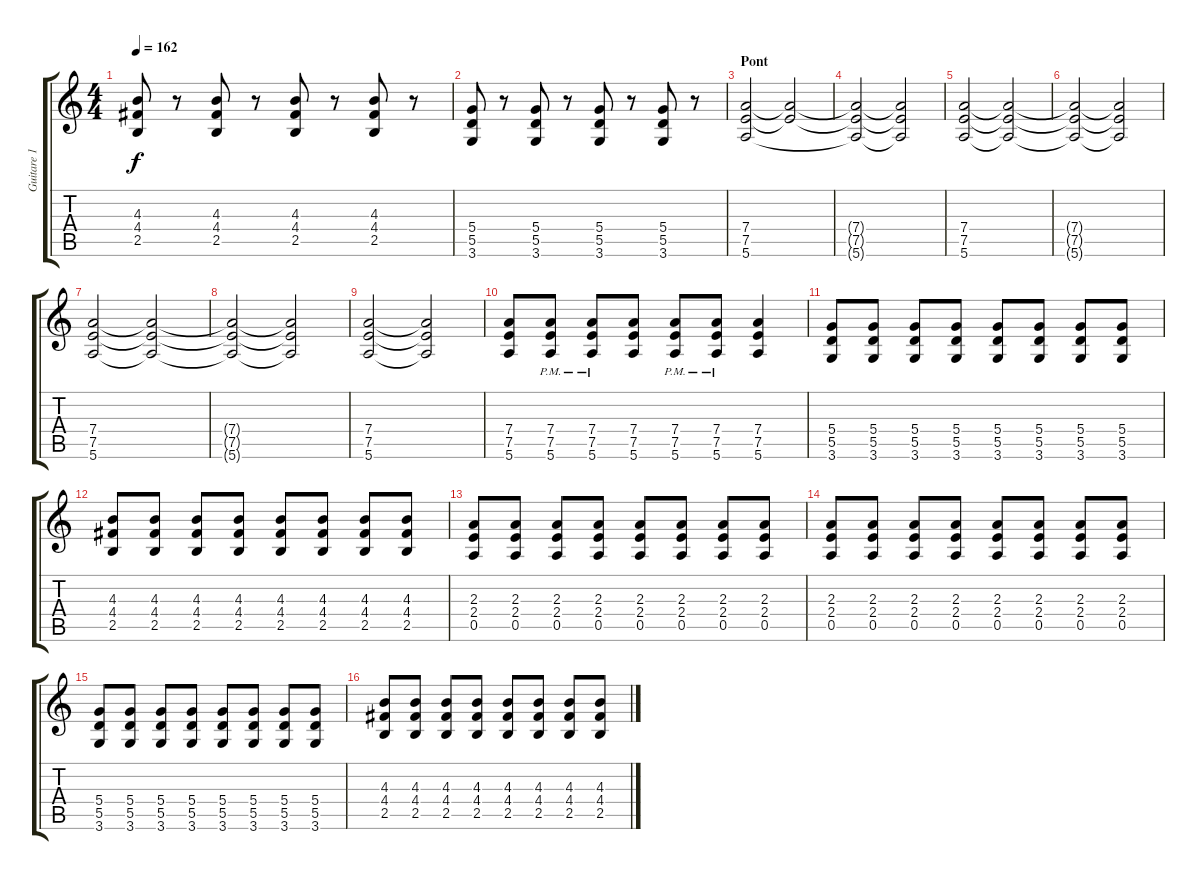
\track ("Guitare 1" "Guitare 1") {instrument distortionguitar}
\staff {score tabs}
\tuning (E4 B3 G3 D3 A2 E2) {hide}
\ts (4 4)
\tempo 162
\clef g2
\ks c
(4.3 4.4 2.5).8{dy f} r.8 (4.3 4.4 2.5).8 r.8 (4.3 4.4 2.5).8 r.8 (4.3 4.4 2.5).8 r.8 |
(5.4 5.5 3.6).8 r.8 (5.4 5.5 3.6).8 r.8 (5.4 5.5 3.6).8 r.8 (5.4 5.5 3.6).8 r.8 |
\section ("" "Pont")
(7.4 7.5 5.6).2 (7.4{t} 7.5{t}).2 |
(7.4{t} 7.5{t} 5.6{t}).2 (7.4{t} 7.5{t} 5.6{t}).2 |
(7.4 7.5 5.6).2 (7.4{t} 7.5{t} 5.6{t}).2 |
(7.4{t} 7.5{t} 5.6{t}).2 (7.4{t} 7.5{t} 5.6{t}).2 |
(7.4 7.5 5.6).2 (7.4{t} 7.5{t} 5.6{t}).2 |
(7.4{t} 7.5{t} 5.6{t}).2 (7.4{t} 7.5{t} 5.6{t}).2 |
(7.4 7.5 5.6).2 (7.4{t} 7.5{t} 5.6{t}).2 |
(7.4 7.5 5.6).8 (7.4{pm} 7.5{pm} 5.6{pm}).8 (7.4{pm} 7.5{pm} 5.6{pm}).8 (7.4 7.5 5.6).8 (7.4{pm} 7.5{pm} 5.6{pm}).8 (7.4{pm} 7.5{pm} 5.6{pm}).8 (7.4 7.5 5.6).4 |
(5.4 5.5 3.6).8{instrument electricguitarmuted} (5.4 5.5 3.6).8 (5.4 5.5 3.6).8 (5.4 5.5 3.6).8 (5.4 5.5 3.6).8 (5.4 5.5 3.6).8 (5.4 5.5 3.6).8 (5.4 5.5 3.6).8 |
(4.3 4.4 2.5).8 (4.3 4.4 2.5).8 (4.3 4.4 2.5).8 (4.3 4.4 2.5).8 (4.3 4.4 2.5).8 (4.3 4.4 2.5).8 (4.3 4.4 2.5).8 (4.3 4.4 2.5).8 |
(2.3 2.4 0.5).8 (2.3 2.4 0.5).8 (2.3 2.4 0.5).8 (2.3 2.4 0.5).8 (2.3 2.4 0.5).8 (2.3 2.4 0.5).8 (2.3 2.4 0.5).8 (2.3 2.4 0.5).8 |
(2.3 2.4 0.5).8 (2.3 2.4 0.5).8 (2.3 2.4 0.5).8 (2.3 2.4 0.5).8 (2.3 2.4 0.5).8 (2.3 2.4 0.5).8 (2.3 2.4 0.5).8 (2.3 2.4 0.5).8 |
(5.4 5.5 3.6).8{instrument electricguitarmuted} (5.4 5.5 3.6).8 (5.4 5.5 3.6).8 (5.4 5.5 3.6).8 (5.4 5.5 3.6).8 (5.4 5.5 3.6).8 (5.4 5.5 3.6).8 (5.4 5.5 3.6).8 |
(4.3 4.4 2.5).8 (4.3 4.4 2.5).8 (4.3 4.4 2.5).8 (4.3 4.4 2.5).8 (4.3 4.4 2.5).8 (4.3 4.4 2.5).8 (4.3 4.4 2.5).8 (4.3 4.4 2.5).8
